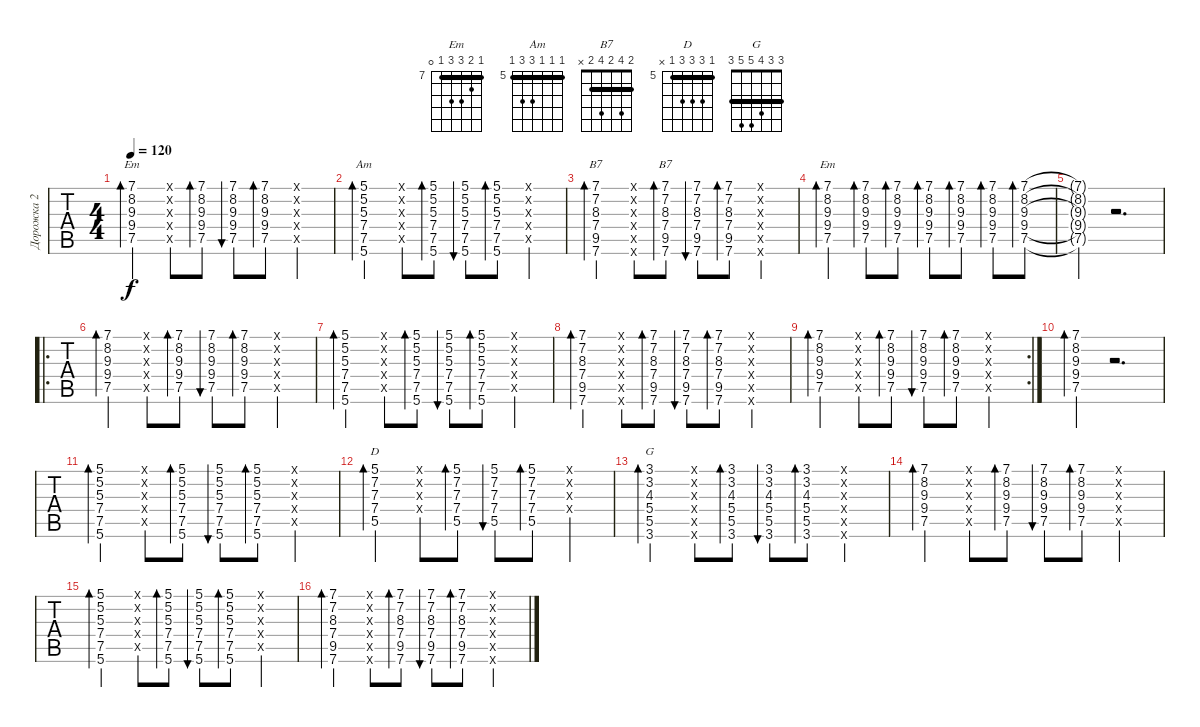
\track ("Дорожка 2" "Дорожка 2") {instrument acousticguitarsteel}
\staff {tabs}
\tuning (E4 B3 G3 D3 A2 E2) {hide}
\chord ("Em" 0 0 0 2 2 0)
\chord ("Am" 5 5 5 7 7 5) {firstfret 5 barre 5}
\chord ("B7" 7 7 8 7 9 7) {firstfret 7 barre 7}
\chord ("B7" 2 4 2 4 2 x) {barre 2}
\chord ("Em" 7 8 9 9 7 0) {firstfret 7 barre 7}
\chord ("D" 5 7 7 7 5 x) {firstfret 5 barre 5}
\chord ("G" 3 3 4 5 5 3) {barre 3}
\ts (4 4)
\tempo 120
\clef g2
\ks c
(7.1 8.2 9.3 9.4 7.5).4{bd 30 ch "Em" dy f} (0.1{x} 0.2{x} 0.3{x} 0.4{x} 0.5{x}).8 (7.1 8.2 9.3 9.4 7.5).8{bd 30} (7.1 8.2 9.3 9.4 7.5).8{bu 30} (7.1 8.2 9.3 9.4 7.5).8{bd 30} (0.1{x} 0.2{x} 0.3{x} 0.4{x} 0.5{x}).4 |
(5.1 5.2 5.3 7.4 7.5 5.6).4{bd 30 ch "Am"} (0.1{x} 0.2{x} 0.3{x} 0.4{x} 0.5{x}).8 (5.1 5.2 5.3 7.4 7.5 5.6).8{bd 30} (5.1 5.2 5.3 7.4 7.5 5.6).8{bu 30} (5.1 5.2 5.3 7.4 7.5 5.6).8{bd 30} (0.1{x} 0.2{x} 0.3{x} 0.4{x} 0.5{x}).4 |
(7.1 7.2 8.3 7.4 9.5 7.6).4{bd 30 ch "B7"} (0.1{x} 0.2{x} 0.3{x} 0.4{x} 0.5{x} 0.6{x}).8 (7.1 7.2 8.3 7.4 9.5 7.6).8{bd 30 ch "B7"} (7.1 7.2 8.3 7.4 9.5 7.6).8{bu 30} (7.1 7.2 8.3 7.4 9.5 7.6).8{bd 30} (0.1{x} 0.2{x} 0.3{x} 0.4{x} 0.5{x} 0.6{x}).4 |
(7.1 8.2 9.3 9.4 7.5).4{bd 60 ch "Em"} (7.1 8.2 9.3 9.4 7.5).8{bd 60} (7.1 8.2 9.3 9.4 7.5).8{bd 60} (7.1 8.2 9.3 9.4 7.5).8{bd 60} (7.1 8.2 9.3 9.4 7.5).8{bd 60} (7.1 8.2 9.3 9.4 7.5).8{bd 60} (7.1 8.2 9.3 9.4 7.5).8{bd 60} |
(7.1{t} 8.2{t} 9.3{t} 9.4{t} 7.5{t}).4 r.2{d} |
\ro
(7.1 8.2 9.3 9.4 7.5).4{bd 30} (0.1{x} 0.2{x} 0.3{x} 0.4{x} 0.5{x}).8 (7.1 8.2 9.3 9.4 7.5).8{bd 30} (7.1 8.2 9.3 9.4 7.5).8{bu 30} (7.1 8.2 9.3 9.4 7.5).8{bd 30} (0.1{x} 0.2{x} 0.3{x} 0.4{x} 0.5{x}).4 |
(5.1 5.2 5.3 7.4 7.5 5.6).4{bd 30} (0.1{x} 0.2{x} 0.3{x} 0.4{x} 0.5{x}).8 (5.1 5.2 5.3 7.4 7.5 5.6).8{bd 30} (5.1 5.2 5.3 7.4 7.5 5.6).8{bu 30} (5.1 5.2 5.3 7.4 7.5 5.6).8{bd 30} (0.1{x} 0.2{x} 0.3{x} 0.4{x} 0.5{x}).4 |
(7.1 7.2 8.3 7.4 9.5 7.6).4{bd 30} (0.1{x} 0.2{x} 0.3{x} 0.4{x} 0.5{x} 0.6{x}).8 (7.1 7.2 8.3 7.4 9.5 7.6).8{bd 30} (7.1 7.2 8.3 7.4 9.5 7.6).8{bu 30} (7.1 7.2 8.3 7.4 9.5 7.6).8{bd 30} (0.1{x} 0.2{x} 0.3{x} 0.4{x} 0.5{x} 0.6{x}).4 |
\rc 2
(7.1 8.2 9.3 9.4 7.5).4{bd 30} (0.1{x} 0.2{x} 0.3{x} 0.4{x} 0.5{x}).8 (7.1 8.2 9.3 9.4 7.5).8{bd 30} (7.1 8.2 9.3 9.4 7.5).8{bu 30} (7.1 8.2 9.3 9.4 7.5).8{bd 30} (0.1{x} 0.2{x} 0.3{x} 0.4{x} 0.5{x}).4 |
(7.1{st} 8.2{st} 9.3{st} 9.4{st} 7.5{st}).4{bd 30} r.2{d} |
(5.1 5.2 5.3 7.4 7.5 5.6).4{bd 30} (0.1{x} 0.2{x} 0.3{x} 0.4{x} 0.5{x}).8 (5.1 5.2 5.3 7.4 7.5 5.6).8{bd 30} (5.1 5.2 5.3 7.4 7.5 5.6).8{bu 30} (5.1 5.2 5.3 7.4 7.5 5.6).8{bd 30} (0.1{x} 0.2{x} 0.3{x} 0.4{x} 0.5{x}).4 |
(5.1 7.2 7.3 7.4 5.5).4{bd 30 ch "D"} (0.1{x} 0.2{x} 0.3{x} 0.4{x}).8 (5.1 7.2 7.3 7.4 5.5).8{bd 30} (5.1 7.2 7.3 7.4 5.5).8{bu 30} (5.1 7.2 7.3 7.4 5.5).8{bd 30} (0.1{x} 0.2{x} 0.3{x} 0.4{x}).4 |
(3.1 3.2 4.3 5.4 5.5 3.6).4{bd 30 ch "G"} (0.1{x} 0.2{x} 0.3{x} 0.4{x} 0.5{x} 0.6{x}).8 (3.1 3.2 4.3 5.4 5.5 3.6).8{bd 30} (3.1 3.2 4.3 5.4 5.5 3.6).8{bu 30} (3.1 3.2 4.3 5.4 5.5 3.6).8{bd 30} (0.1{x} 0.2{x} 0.3{x} 0.4{x} 0.5{x} 0.6{x}).4 |
(7.1 8.2 9.3 9.4 7.5).4{bd 30} (0.1{x} 0.2{x} 0.3{x} 0.4{x} 0.5{x}).8 (7.1 8.2 9.3 9.4 7.5).8{bd 30} (7.1 8.2 9.3 9.4 7.5).8{bu 30} (7.1 8.2 9.3 9.4 7.5).8{bd 30} (0.1{x} 0.2{x} 0.3{x} 0.4{x} 0.5{x}).4 |
(5.1 5.2 5.3 7.4 7.5 5.6).4{bd 30} (0.1{x} 0.2{x} 0.3{x} 0.4{x} 0.5{x}).8 (5.1 5.2 5.3 7.4 7.5 5.6).8{bd 30} (5.1 5.2 5.3 7.4 7.5 5.6).8{bu 30} (5.1 5.2 5.3 7.4 7.5 5.6).8{bd 30} (0.1{x} 0.2{x} 0.3{x} 0.4{x} 0.5{x}).4 |
(7.1 7.2 8.3 7.4 9.5 7.6).4{bd 30} (0.1{x} 0.2{x} 0.3{x} 0.4{x} 0.5{x} 0.6{x}).8 (7.1 7.2 8.3 7.4 9.5 7.6).8{bd 30} (7.1 7.2 8.3 7.4 9.5 7.6).8{bu 30} (7.1 7.2 8.3 7.4 9.5 7.6).8{bd 30} (0.1{x} 0.2{x} 0.3{x} 0.4{x} 0.5{x} 0.6{x}).4
